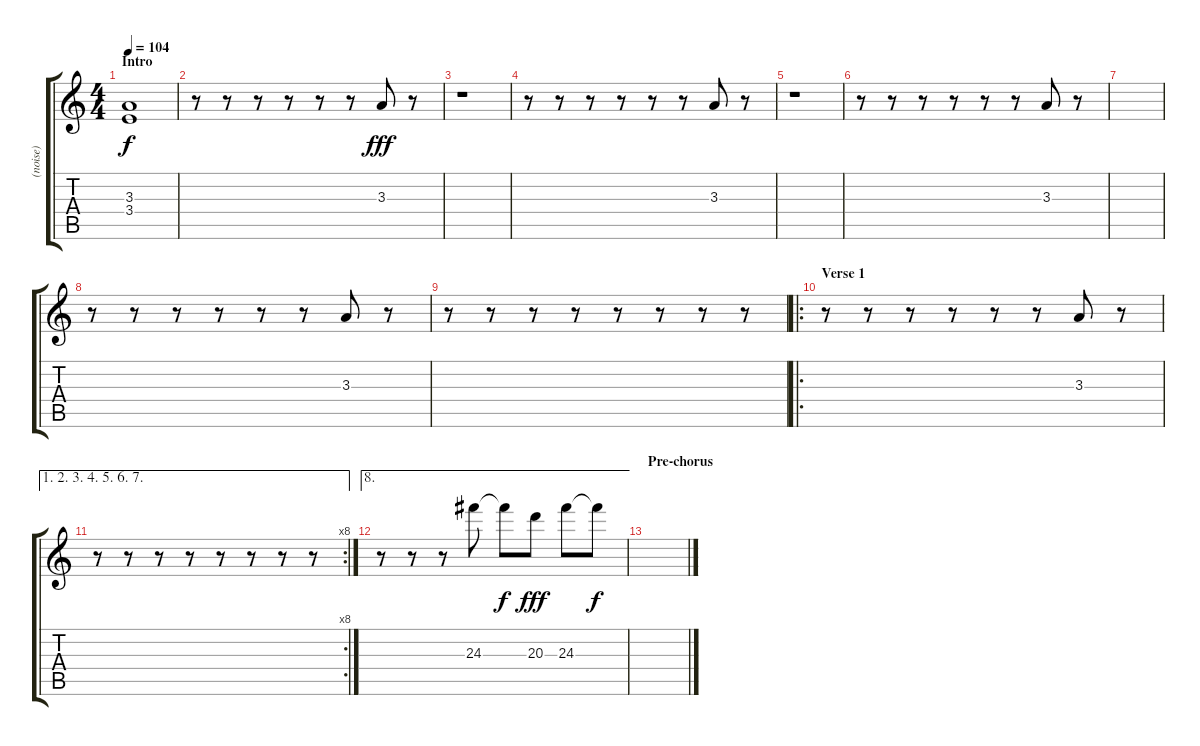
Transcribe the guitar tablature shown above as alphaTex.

\track ("(noise)" "(noise)") {instrument guitarharmonics}
\staff {score tabs}
\tuning (Eb4 Bb3 Gb3 Db3 Ab2 Eb2) {hide}
\ts (4 4)
\section ("" "Intro")
\tempo 104
\clef g2
\ks c
(3.3 3.4).1{dy f instrument guitarharmonics} |
r.8 r.8 r.8 r.8 r.8 r.8 3.3.8{dy fff} r.8 |
r.1 |
r.8 r.8 r.8 r.8 r.8 r.8 3.3.8 r.8 |
r.1 |
r.8 r.8 r.8 r.8 r.8 r.8 3.3.8 r.8 |
|
r.8 r.8 r.8 r.8 r.8 r.8 3.3.8 r.8 |
r.8 r.8 r.8 r.8 r.8 r.8 r.8 r.8 |
\ro
\section ("" "Verse 1")
r.8 r.8 r.8 r.8 r.8 r.8 3.3.8 r.8 |
\ae (1 2 3 4 5 6 7)
\rc 8
r.8 r.8 r.8 r.8 r.8 r.8 r.8 r.8 |
\ae 8
r.8 r.8 r.8 24.3.8 24.3{t}.8{dy f} 20.3.8{dy fff} 24.3.8 24.3{t}.8{dy f} |
\section ("" "Pre-chorus")
